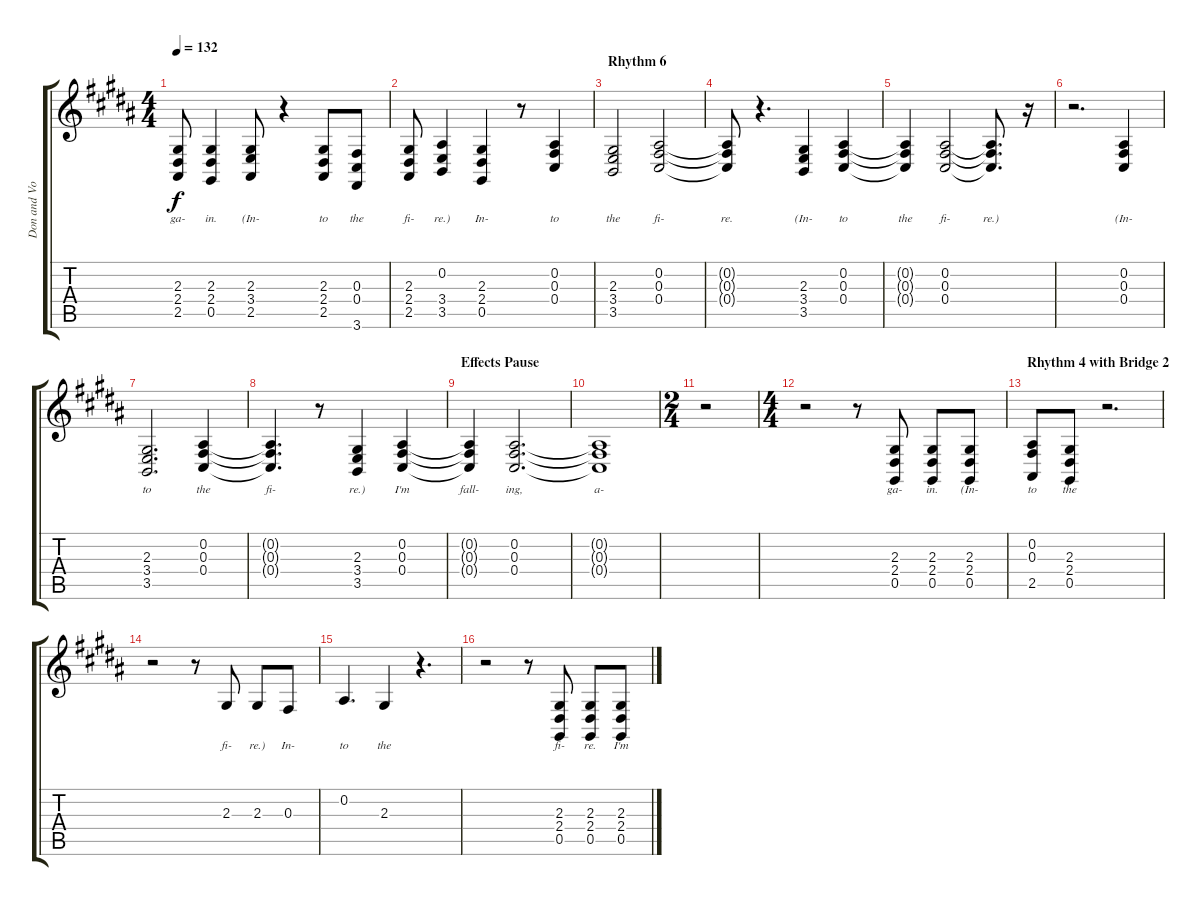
\track ("Don and Vocals" "Don and Vo") {instrument ocarina}
\staff {score tabs}
\tuning (Eb4 Bb3 Gb3 Db3 Ab2 Eb2) {hide}
\ts (4 4)
\tempo 132
\clef g2
\ks g#minor
(2.3 2.4 2.5).8{lyrics (0 "ga-") lyrics (1 "") lyrics (2 "") lyrics (3 "") lyrics (4 "") dy f} (2.3 2.4 0.5).4{lyrics (0 "in.") lyrics (1 "") lyrics (2 "") lyrics (3 "") lyrics (4 "")} (2.3 3.4 2.5).8{lyrics (0 "(In-") lyrics (1 "") lyrics (2 "") lyrics (3 "") lyrics (4 "")} r.4 (2.3 2.4 2.5).8{lyrics (0 "to") lyrics (1 "") lyrics (2 "") lyrics (3 "") lyrics (4 "")} (0.3 0.4 3.6).8{lyrics (0 "the") lyrics (1 "") lyrics (2 "") lyrics (3 "") lyrics (4 "")} |
(2.3 2.4 2.5).8{lyrics (0 "fi-") lyrics (1 "") lyrics (2 "") lyrics (3 "") lyrics (4 "")} (0.2 3.4 3.5).4{lyrics (0 "re.)") lyrics (1 "") lyrics (2 "") lyrics (3 "") lyrics (4 "")} (2.3 2.4 0.5).4{lyrics (0 "In-") lyrics (1 "") lyrics (2 "") lyrics (3 "") lyrics (4 "")} r.8 (0.2 0.3 0.4).4{lyrics (0 "to") lyrics (1 "") lyrics (2 "") lyrics (3 "") lyrics (4 "")} |
\section ("" "Rhythm 6")
(2.3 3.4 3.5).2{lyrics (0 "the") lyrics (1 "") lyrics (2 "") lyrics (3 "") lyrics (4 "")} (0.2 0.3 0.4).2{lyrics (0 "fi-") lyrics (1 "") lyrics (2 "") lyrics (3 "") lyrics (4 "")} |
(0.2{t} 0.3{t} 0.4{t}).8{lyrics (0 "re.") lyrics (1 "") lyrics (2 "") lyrics (3 "") lyrics (4 "")} r.4{d} (2.3 3.4 3.5).4{lyrics (0 "(In-") lyrics (1 "") lyrics (2 "") lyrics (3 "") lyrics (4 "")} (0.2 0.3 0.4).4{lyrics (0 "to") lyrics (1 "") lyrics (2 "") lyrics (3 "") lyrics (4 "")} |
(0.2{t} 0.3{t} 0.4{t}).4{lyrics (0 "the") lyrics (1 "") lyrics (2 "") lyrics (3 "") lyrics (4 "")} (0.2 0.3 0.4).2{lyrics (0 "fi-") lyrics (1 "") lyrics (2 "") lyrics (3 "") lyrics (4 "")} (0.2{t} 0.3{t} 0.4{t}).8{d lyrics (0 "re.)") lyrics (1 "") lyrics (2 "") lyrics (3 "") lyrics (4 "")} r.16 |
r.2{d} (0.2 0.3 0.4).4{lyrics (0 "(In-") lyrics (1 "") lyrics (2 "") lyrics (3 "") lyrics (4 "")} |
(2.3 3.4 3.5).2{d lyrics (0 "to") lyrics (1 "") lyrics (2 "") lyrics (3 "") lyrics (4 "")} (0.2 0.3 0.4).4{lyrics (0 "the") lyrics (1 "") lyrics (2 "") lyrics (3 "") lyrics (4 "")} |
(0.2{t} 0.3{t} 0.4{t}).4{d lyrics (0 "fi-") lyrics (1 "") lyrics (2 "") lyrics (3 "") lyrics (4 "")} r.8 (2.3 3.4 3.5).4{lyrics (0 "re.)") lyrics (1 "") lyrics (2 "") lyrics (3 "") lyrics (4 "")} (0.2 0.3 0.4).4{lyrics (0 "I'm") lyrics (1 "") lyrics (2 "") lyrics (3 "") lyrics (4 "")} |
\section ("" "Effects Pause")
(0.2{t} 0.3{t} 0.4{t}).4{lyrics (0 "fall-") lyrics (1 "") lyrics (2 "") lyrics (3 "") lyrics (4 "")} (0.2 0.3 0.4).2{d lyrics (0 "ing,") lyrics (1 "") lyrics (2 "") lyrics (3 "") lyrics (4 "")} |
(0.2{t} 0.3{t} 0.4{t}).1{lyrics (0 "a-") lyrics (1 "") lyrics (2 "") lyrics (3 "") lyrics (4 "")} |
\ts (2 4)
r.2 |
\ts (4 4)
r.2 r.8 (2.3 2.4 0.5).8{lyrics (0 "ga-") lyrics (1 "") lyrics (2 "") lyrics (3 "") lyrics (4 "")} (2.3 2.4 0.5).8{lyrics (0 "in.") lyrics (1 "") lyrics (2 "") lyrics (3 "") lyrics (4 "")} (2.3 2.4 0.5).8{lyrics (0 "(In-") lyrics (1 "") lyrics (2 "") lyrics (3 "") lyrics (4 "")} |
\section ("" "Rhythm 4 with Bridge 2")
(0.2 0.3 2.5).8{lyrics (0 "to") lyrics (1 "") lyrics (2 "") lyrics (3 "") lyrics (4 "")} (2.3 2.4 0.5).8{lyrics (0 "the") lyrics (1 "") lyrics (2 "") lyrics (3 "") lyrics (4 "")} r.2{d} |
r.2 r.8 2.3.8{lyrics (0 "fi-") lyrics (1 "") lyrics (2 "") lyrics (3 "") lyrics (4 "")} 2.3.8{lyrics (0 "re.)") lyrics (1 "") lyrics (2 "") lyrics (3 "") lyrics (4 "")} 0.3.8{lyrics (0 "In-") lyrics (1 "") lyrics (2 "") lyrics (3 "") lyrics (4 "")} |
0.2.4{d lyrics (0 "to") lyrics (1 "") lyrics (2 "") lyrics (3 "") lyrics (4 "")} 2.3.4{lyrics (0 "the") lyrics (1 "") lyrics (2 "") lyrics (3 "") lyrics (4 "")} r.4{d} |
r.2 r.8 (2.3 2.4 0.5).8{lyrics (0 "fi-") lyrics (1 "") lyrics (2 "") lyrics (3 "") lyrics (4 "")} (2.3 2.4 0.5).8{lyrics (0 "re.") lyrics (1 "") lyrics (2 "") lyrics (3 "") lyrics (4 "")} (2.3 2.4 0.5).8{lyrics (0 "I'm") lyrics (1 "") lyrics (2 "") lyrics (3 "") lyrics (4 "")}
